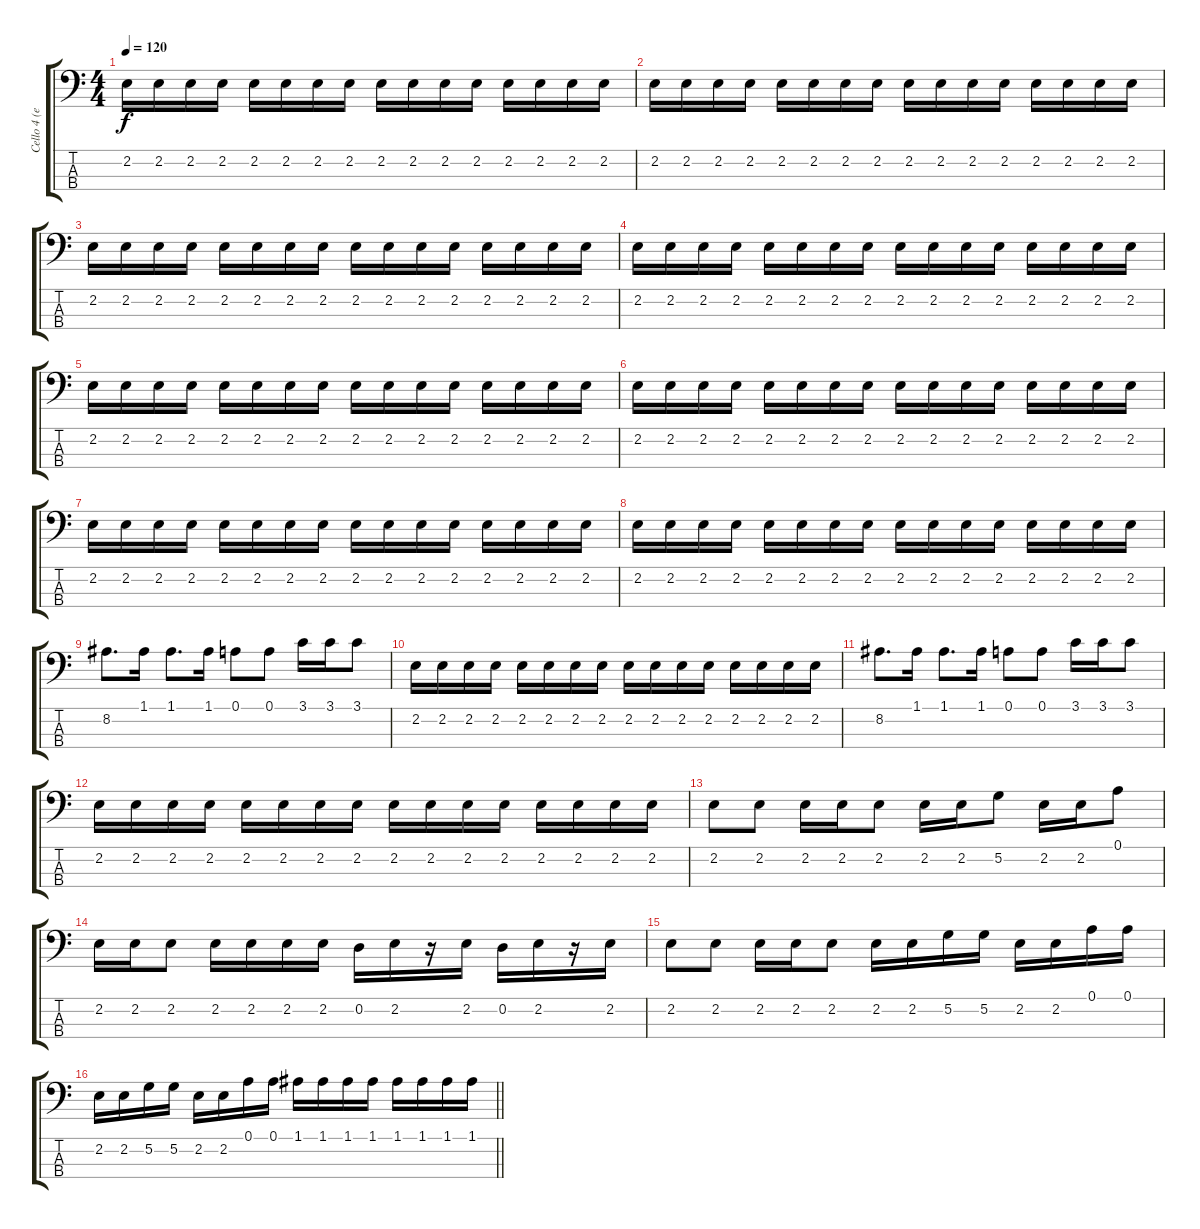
\track ("Cello 4 (extra)" "Cello 4 (e") {instrument contrabass}
\staff {score tabs}
\tuning (A2 D2 G1 C1) {hide}
\ts (4 4)
\tempo 120
\clef f4
\ks c
2.2.16{dy f} 2.2.16 2.2.16 2.2.16 2.2.16 2.2.16 2.2.16 2.2.16 2.2.16 2.2.16 2.2.16 2.2.16 2.2.16 2.2.16 2.2.16 2.2.16 |
2.2.16 2.2.16 2.2.16 2.2.16 2.2.16 2.2.16 2.2.16 2.2.16 2.2.16 2.2.16 2.2.16 2.2.16 2.2.16 2.2.16 2.2.16 2.2.16 |
2.2.16 2.2.16 2.2.16 2.2.16 2.2.16 2.2.16 2.2.16 2.2.16 2.2.16 2.2.16 2.2.16 2.2.16 2.2.16 2.2.16 2.2.16 2.2.16 |
2.2.16 2.2.16 2.2.16 2.2.16 2.2.16 2.2.16 2.2.16 2.2.16 2.2.16 2.2.16 2.2.16 2.2.16 2.2.16 2.2.16 2.2.16 2.2.16 |
2.2.16 2.2.16 2.2.16 2.2.16 2.2.16 2.2.16 2.2.16 2.2.16 2.2.16 2.2.16 2.2.16 2.2.16 2.2.16 2.2.16 2.2.16 2.2.16 |
2.2.16 2.2.16 2.2.16 2.2.16 2.2.16 2.2.16 2.2.16 2.2.16 2.2.16 2.2.16 2.2.16 2.2.16 2.2.16 2.2.16 2.2.16 2.2.16 |
2.2.16 2.2.16 2.2.16 2.2.16 2.2.16 2.2.16 2.2.16 2.2.16 2.2.16 2.2.16 2.2.16 2.2.16 2.2.16 2.2.16 2.2.16 2.2.16 |
2.2.16 2.2.16 2.2.16 2.2.16 2.2.16 2.2.16 2.2.16 2.2.16 2.2.16 2.2.16 2.2.16 2.2.16 2.2.16 2.2.16 2.2.16 2.2.16 |
8.2.8{d} 1.1.16 1.1.8{d} 1.1.16 0.1.8 0.1.8 3.1.16 3.1.16 3.1.8 |
2.2.16 2.2.16 2.2.16 2.2.16 2.2.16 2.2.16 2.2.16 2.2.16 2.2.16 2.2.16 2.2.16 2.2.16 2.2.16 2.2.16 2.2.16 2.2.16 |
8.2.8{d} 1.1.16 1.1.8{d} 1.1.16 0.1.8 0.1.8 3.1.16 3.1.16 3.1.8 |
2.2.16 2.2.16 2.2.16 2.2.16 2.2.16 2.2.16 2.2.16 2.2.16 2.2.16 2.2.16 2.2.16 2.2.16 2.2.16 2.2.16 2.2.16 2.2.16 |
2.2.8 2.2.8 2.2.16 2.2.16 2.2.8 2.2.16 2.2.16 5.2.8 2.2.16 2.2.16 0.1.8 |
2.2.16 2.2.16 2.2.8 2.2.16 2.2.16 2.2.16 2.2.16 0.2.16 2.2.16 r.16 2.2.16 0.2.16 2.2.16 r.16 2.2.16 |
2.2.8 2.2.8 2.2.16 2.2.16 2.2.8 2.2.16 2.2.16 5.2.16 5.2.16 2.2.16 2.2.16 0.1.16 0.1.16 |
\barLineRight lightlight
2.2.16 2.2.16 5.2.16 5.2.16 2.2.16 2.2.16 0.1.16 0.1.16 1.1.16 1.1.16 1.1.16 1.1.16 1.1.16 1.1.16 1.1.16 1.1.16
